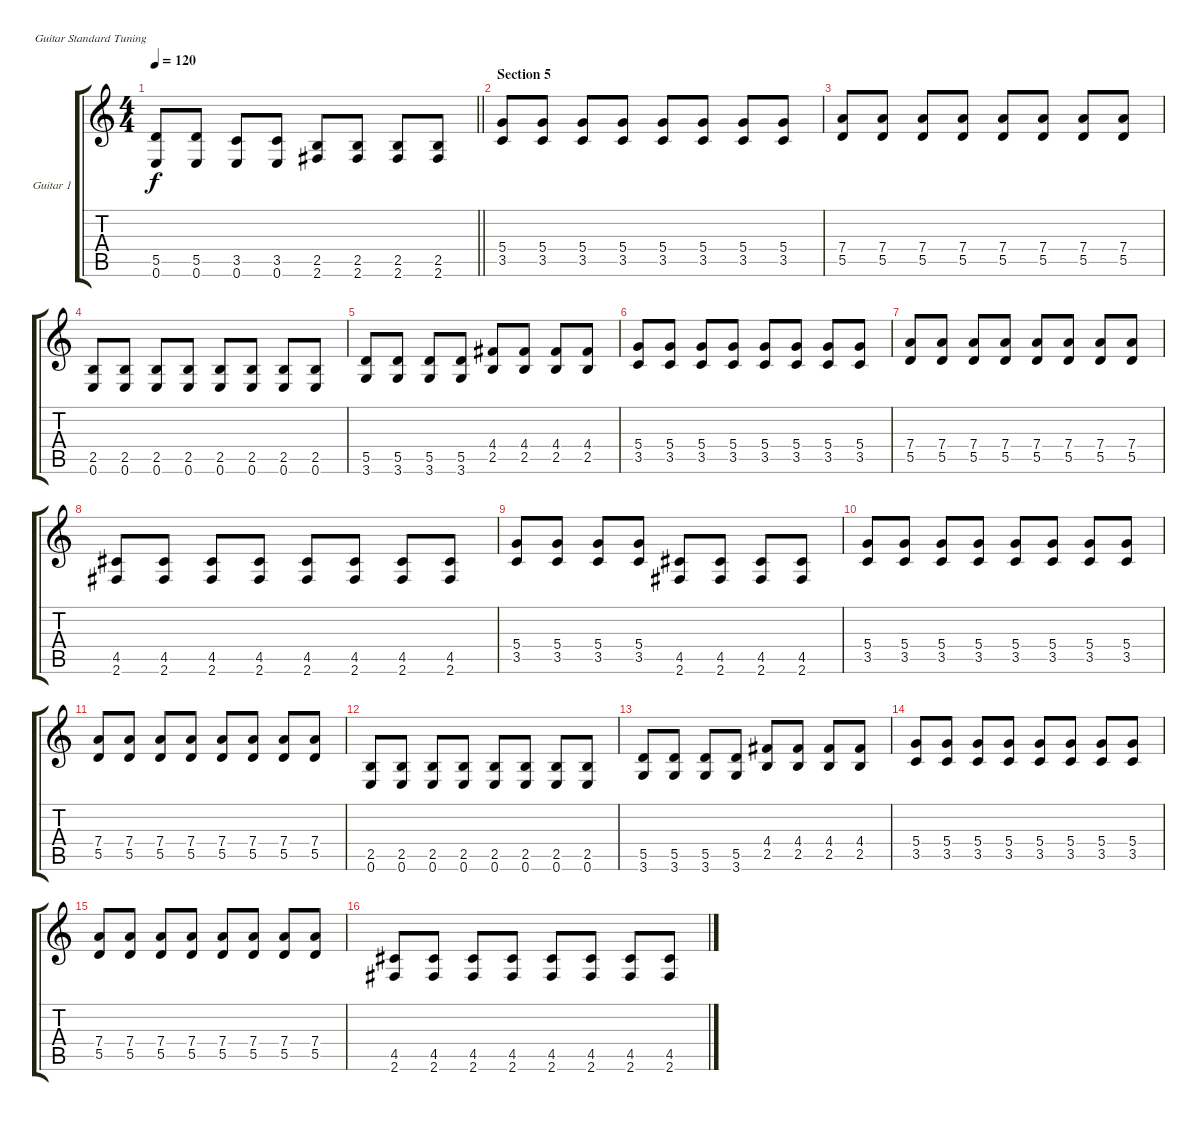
\defaultSystemsLayout 4
\bracketExtendMode groupsimilarinstruments
\firstSystemTrackNameOrientation horizontal
\otherSystemsTrackNameOrientation horizontal
\track ("Guitar 1" "Guitar 1") {instrument distortionguitar}
\staff {score tabs}
\tuning (E4 B3 G3 D3 A2 E2)
\ts (4 4)
\tempo 120
\clef g2
\barLineRight lightlight
\ks c
(0.6 5.5).8{dy f} (0.6 5.5).8 (0.6 3.5).8 (0.6 3.5).8 (2.6 2.5).8 (2.6 2.5).8 (2.6 2.5).8 (2.6 2.5).8 |
\section ("" "Section 5")
(3.5 5.4).8 (3.5 5.4).8 (3.5 5.4).8 (3.5 5.4).8 (3.5 5.4).8 (3.5 5.4).8 (3.5 5.4).8 (3.5 5.4).8 |
(5.5 7.4).8 (5.5 7.4).8 (5.5 7.4).8 (5.5 7.4).8 (5.5 7.4).8 (5.5 7.4).8 (5.5 7.4).8 (5.5 7.4).8 |
(0.6 2.5).8 (0.6 2.5).8 (0.6 2.5).8 (0.6 2.5).8 (0.6 2.5).8 (0.6 2.5).8 (0.6 2.5).8 (0.6 2.5).8 |
(3.6 5.5).8 (3.6 5.5).8 (3.6 5.5).8 (3.6 5.5).8 (2.5 4.4).8 (2.5 4.4).8 (2.5 4.4).8 (2.5 4.4).8 |
(3.5 5.4).8 (3.5 5.4).8 (3.5 5.4).8 (3.5 5.4).8 (3.5 5.4).8 (3.5 5.4).8 (3.5 5.4).8 (3.5 5.4).8 |
(5.5 7.4).8 (5.5 7.4).8 (5.5 7.4).8 (5.5 7.4).8 (5.5 7.4).8 (5.5 7.4).8 (5.5 7.4).8 (5.5 7.4).8 |
(2.6 4.5).8 (2.6 4.5).8 (2.6 4.5).8 (2.6 4.5).8 (2.6 4.5).8 (2.6 4.5).8 (2.6 4.5).8 (2.6 4.5).8 |
(3.5 5.4).8 (3.5 5.4).8 (3.5 5.4).8 (3.5 5.4).8 (2.6 4.5).8 (2.6 4.5).8 (2.6 4.5).8 (2.6 4.5).8 |
(3.5 5.4).8 (3.5 5.4).8 (3.5 5.4).8 (3.5 5.4).8 (3.5 5.4).8 (3.5 5.4).8 (3.5 5.4).8 (3.5 5.4).8 |
(5.5 7.4).8 (5.5 7.4).8 (5.5 7.4).8 (5.5 7.4).8 (5.5 7.4).8 (5.5 7.4).8 (5.5 7.4).8 (5.5 7.4).8 |
(0.6 2.5).8 (0.6 2.5).8 (0.6 2.5).8 (0.6 2.5).8 (0.6 2.5).8 (0.6 2.5).8 (0.6 2.5).8 (0.6 2.5).8 |
(3.6 5.5).8 (3.6 5.5).8 (3.6 5.5).8 (3.6 5.5).8 (2.5 4.4).8 (2.5 4.4).8 (2.5 4.4).8 (2.5 4.4).8 |
(3.5 5.4).8 (3.5 5.4).8 (3.5 5.4).8 (3.5 5.4).8 (3.5 5.4).8 (3.5 5.4).8 (3.5 5.4).8 (3.5 5.4).8 |
(5.5 7.4).8 (5.5 7.4).8 (5.5 7.4).8 (5.5 7.4).8 (5.5 7.4).8 (5.5 7.4).8 (5.5 7.4).8 (5.5 7.4).8 |
(2.6 4.5).8 (2.6 4.5).8 (2.6 4.5).8 (2.6 4.5).8 (2.6 4.5).8 (2.6 4.5).8 (2.6 4.5).8 (2.6 4.5).8
